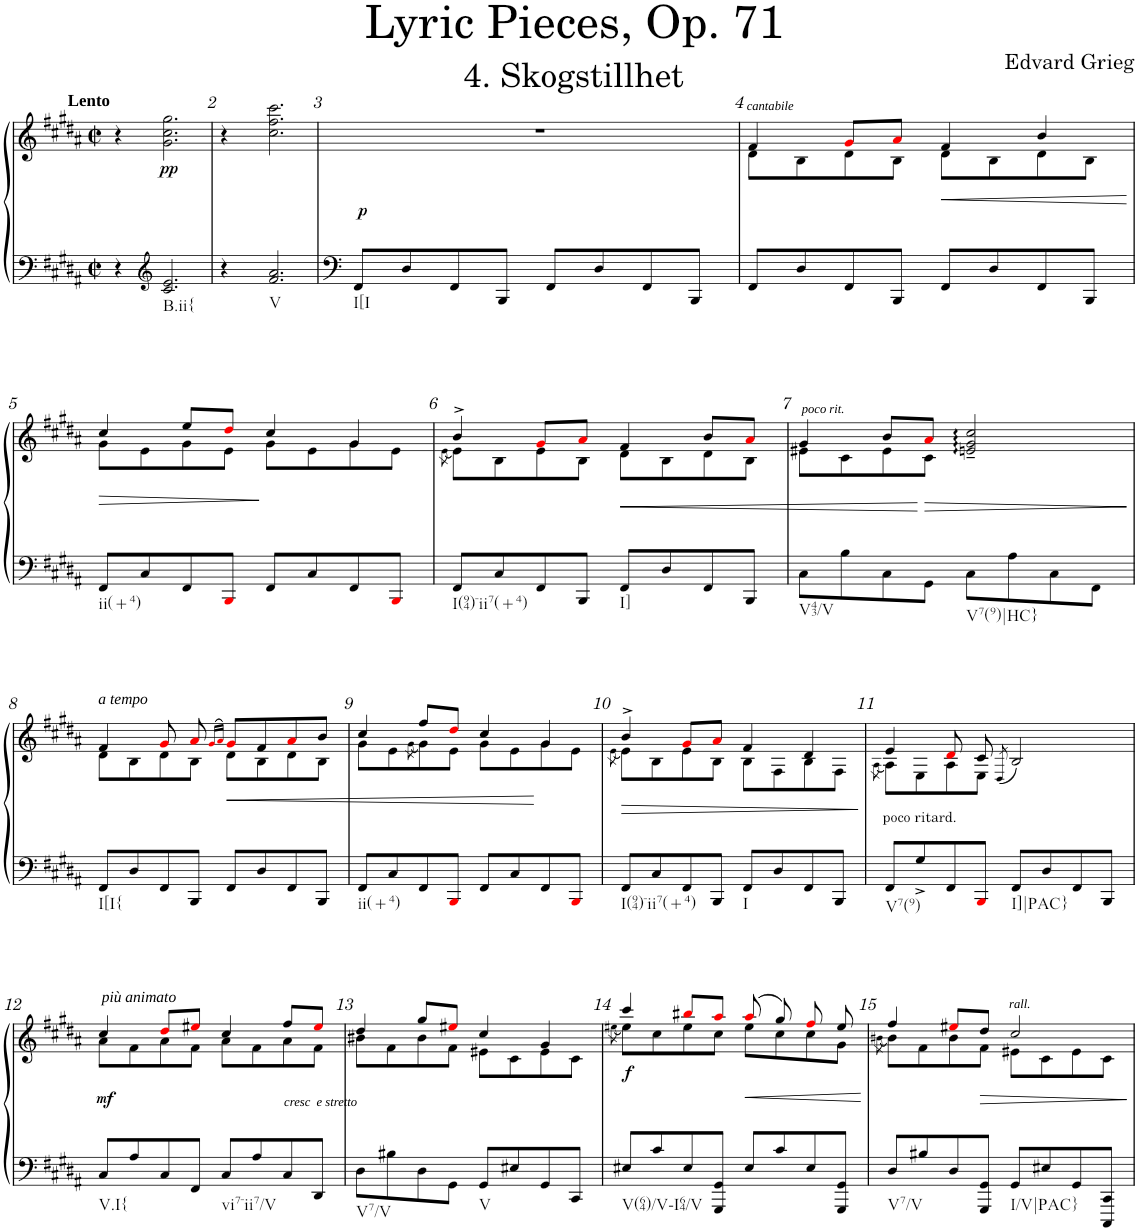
**kern	**kern	**dynam
*part1	*part1	*part1
*staff2	*staff1	*staff1/2
*I"Midi_1	*	*
*clefF4	*clefG2	*
*k[f#c#g#d#a#]	*k[f#c#g#d#a#]	*
*B:	*B:	*
*M2/2	*M2/2	*
*met(c|)	*met(c|)	*
=1	=1	=1
!	!LO:TX:a:B:t=Lento	!
4r	4r	.
*clefG2	*	*
!LO:TX:b:t=B.ii{	!	!
!	!	!LO:DY:b
2.c#/ 2.e/	2.g#\ 2.cc#\ 2.gg#\	pp
=2	=2	=2
4r	4r	.
!LO:TX:b:t=V	!	!
2.f#/ 2.a#/	2.cc#\ 2.ff#\ 2.ccc#\	.
=3	=3	=3
!LO:TX:b:t=I[I	!	!
!	!	!LO:DY:a=2
8FF#/L	1r	p
8D#/	.	.
8FF#/	.	.
8BBB/J	.	.
8FF#/L	.	.
8D#/	.	.
8FF#/	.	.
8BBB/J	.	.
=4	=4	=4
*	*^	*
!	!LO:TX:a:i:t=cantabile	!	!
8FF#/L	4f#/	8d#\L	.
8D#/	.	8B\	.
8FF#/	8g#i/L	8d#\	.
8BBB/J	8a#i/J	8B\J	.
!	!	!	!LO:HP:b
8FF#/L	4f#/	8d#\L	<
8D#/	.	8B\	.
8FF#/	4b/	8d#\	.
8BBB/J	.	8B\J	.
*	*v	*v	*
.	.	[
!!LO:LB:g=z
=5	=5	=5
!LO:TX:b:t=ii(+4)	!	!
!	!	!LO:HP:b
*	*^	*
8FF#/L	4cc#/	8g#\L	>
8C#/	.	8e\	.
8FF#/	8ee/L	8g#\	.
8BBBi/J	8dd#i/J	8e\J	.
8FF#/L	4cc#/	8g#\L	]
8C#/	.	8e\	.
8FF#/	4g#/	8g#\	.
8BBBi/J	.	8e\J	.
=6	=6	=6	=6
.	.	[8qe\	.
!LO:TX:b:t=I(94)-ii7(+4)	!	!	!
8FF#/L	4b^/	8e\L]	.
8C#/	.	8B\	.
8FF#/	8g#i/L	8e\	.
8BBB/J	8a#i/J	8B\J	.
!LO:TX:b:t=I]	!	!	!
!	!	!	!LO:HP:b
8FF#/L	4f#/	8d#\L	<
8D#/	.	8B\	.
8FF#/	8b/L	8d#\	.
8BBB/J	8a#i/J	8B\J	.
=7	=7	=7	=7
!	!LO:TX:a:i:t=poco rit.	!	!
!LO:TX:b:t=V43/V	!	!	!
8C#\L	4g#/	8e#X\L	.
8B\	.	8c#\	.
8C#\	8b/L	8e#\	.
!	!	!	!LO:HP:n=1:b
8GG#\J	8a#i/J	8c#\J	[ >
!LO:TX:b:t=V7(9)|HC}	!	!	!
8C#\L	2en/~ 2g#/~ 2cc#/~	2ryy	.
8A#\	.	.	.
8C#\	.	.	.
8FF#\J	.	.	.
*	*v	*v	*
.	.	]
!!LO:LB:g=z
=8	=8	=8
*	*^	*
!	!LO:TX:a:i:t=a tempo	!	!
!LO:TX:b:t=I[I{	!	!	!
8FF#/L	4f#/	8d#\L	.
8D#/	.	8B\	.
8FF#/	8g#i/	8d#\	.
8BBB/J	8a#i/	8B\J	.
.	(16qg#i/LL	.	.
.	16qa#i/JJ)	.	.
8FF#/L	8g#i/L	8d#\L	.
8D#/	8f#/	8B\	.
8FF#/	8a#i/	8d#\	.
8BBB/J	8b/J	8B\J	.
=9	=9	=9	=9
!LO:TX:b:t=ii(+4)	!	!	!
8FF#/L	4cc#/	8g#\L	.
8C#/	.	8e\	.
.	.	[8qg#\	.
8FF#/	8ff#/L	8g#\]	.
8BBBi/J	8dd#i/J	8e\J	.
8FF#/L	4cc#/	8g#\L	.
8C#/	.	8e\	.
8FF#/	4g#/	8g#\	.
8BBBi/J	.	8e\J	.
=10	=10	=10	=10
.	.	[8qe\	.
!LO:TX:b:t=I(94)-ii7(+4)	!	!	!
!	!	!	!LO:HP:b
8FF#/L	4b^/	8e\L]	>
8C#/	.	8B\	.
8FF#/	8g#i/L	8e\	.
8BBB/J	8a#i/J	8B\J	.
!LO:TX:b:t=I	!	!	!
8FF#/L	4f#/	8B\L	.
8D#/	.	8F#\	.
8FF#/	4d#/	8B\	.
8BBB/J	.	8F#\J	.
*	*v	*v	*
.	.	]
=11	=11	=11
*	*^	*
.	.	[8qA#\	.
!	!LO:TX:b:t=poco ritard.	!	!
!LO:TX:b:t=V7(9)	!	!	!
8FF#/L	4e/	8A#\L]	.
8G#^/	.	8E\	.
8FF#/	8d#i/	8A#\	.
8BBBi/J	8c#/	8E\J	.
.	(8qD#/	.	.
!LO:TX:b:t=I]|PAC}	!	!	!
8FF#/L	2B/)	2ryy	.
8D#/	.	.	.
8FF#/	.	.	.
8BBB/J	.	.	.
!!LO:LB:g=z	!!
=12	=12	=12	=12
!	!LO:TX:a:i:t=più animato	!	!
!LO:TX:b:t=V.I{	!	!	!
!	!	!	!LO:DY:b
8C#/L	4cc#/	8a#\L	mf
8A#/	.	8f#\	.
8C#/	8dd#i/L	8a#\	.
8FF#/J	8ee#Xi/J	8f#\J	.
!LO:TX:b:t=vi7-ii7/V	!	!	!
8C#/L	4cc#/	8a#\L	.
8A#/	.	8f#\	.
!	!LO:TX:b:i:t=cresc  e stretto	!	!
8C#/	8ff#/L	8a#\	.
8DD#/J	8ee#i/J	8f#\J	.
=13	=13	=13	=13
!LO:TX:b:t=V7/V	!	!	!
8D#\L	4dd#/	8b#X\L	.
8B#X\	.	8f#\	.
8D#\	8gg#/L	8b#\	.
8GG#\J	8ee#Xi/J	8f#\J	.
!LO:TX:b:t=V	!	!	!
8GG#/L	4cc#/	8e#X\L	.
8E#X/	.	8c#\	.
8GG#/	4g#/	8e#\	.
8CC#/J	.	8c#\J	.
=14	=14	=14	=14
.	.	[8qee#X\	.
!LO:TX:b:t=V(64)/V-I64/V	!	!	!
!	!	!	!LO:DY:b
8E#X/L	4ccc#/	8ee#\L]	f
8c#/	.	8cc#\	.
8E#/	8bb#Xi/L	8ee#\	.
8GGG#/ 8GG#/J	8aa#i/J	8cc#\J	.
!	!	!	!LO:HP:b
8E#/L	(>8aa#i/	8ee#\L	<
8c#/	8gg#/)	8cc#\	.
8E#/	8ff#i/	8cc#\	.
8GGG#/ 8GG#/J	8ee#/	8g#\J	.
*	*v	*v	*
.	.	[
=15	=15	=15
*	*^	*
.	.	[8qb#X\	.
!LO:TX:b:t=V7/V	!	!	!
8D#/L	4ff#/	8b#\L]	.
8B#X/	.	8f#\	.
8D#/	8ee#Xi/L	8b#\	.
!	!	!	!LO:HP:b
8GGG#/ 8GG#/J	8dd#/J	8f#\J	>
!	!LO:TX:a:i:t=rall.	!	!
!LO:TX:b:t=I/V|PAC}	!	!	!
8GG#/L	2cc#/	8e#X\L	.
8E#X/	.	8c#\	.
8GG#/	.	8e#\	.
8CCC#/ 8CC#/J	.	8c#\J	.
*	*v	*v	*
.	.	]
=	=	=
*-	*-	*-
